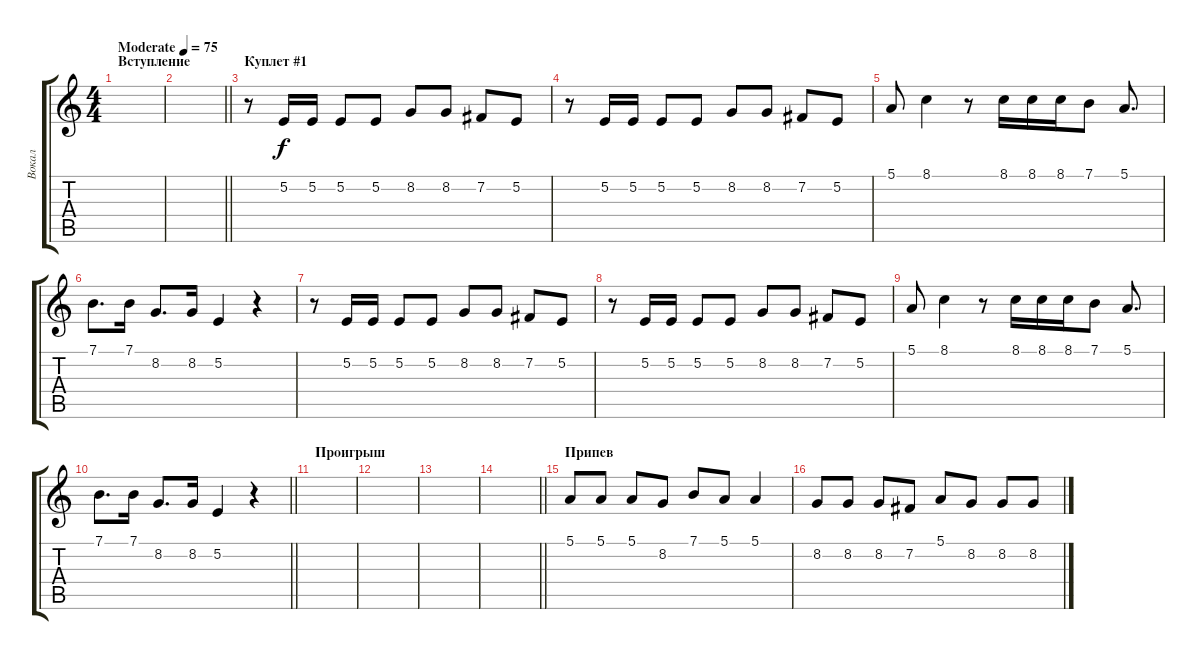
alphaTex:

\track ("Вокал" "Вокал") {instrument lead6voice}
\staff {score tabs}
\tuning (E4 B3 G3 D3 A2 E2) {hide}
\ts (4 4)
\section ("" "Вступление")
\tempo (75 "Moderate")
\clef g2
\ks c
|
\barLineRight lightlight
|
\section ("" "Куплет #1")
r.8 5.2.16 5.2.16 5.2.8 5.2.8 8.2.8 8.2.8 7.2.8 5.2.8 |
r.8 5.2.16 5.2.16 5.2.8 5.2.8 8.2.8 8.2.8 7.2.8 5.2.8 |
5.1.8 8.1.4 r.8 8.1.16 8.1.16 8.1.16 7.1.8 5.1.8{d} |
7.1.8{d} 7.1.16 8.2.8{d} 8.2.16 5.2.4 r.4 |
r.8 5.2.16 5.2.16 5.2.8 5.2.8 8.2.8 8.2.8 7.2.8 5.2.8 |
r.8 5.2.16 5.2.16 5.2.8 5.2.8 8.2.8 8.2.8 7.2.8 5.2.8 |
5.1.8 8.1.4 r.8 8.1.16 8.1.16 8.1.16 7.1.8 5.1.8{d} |
\barLineRight lightlight
7.1.8{d} 7.1.16 8.2.8{d} 8.2.16 5.2.4 r.4 |
\section ("" "Проигрыш")
|
|
|
\barLineRight lightlight
|
\section ("" "Припев")
5.1.8 5.1.8 5.1.8 8.2.8 7.1.8 5.1.8 5.1.4 |
8.2.8 8.2.8 8.2.8 7.2.8 5.1.8 8.2.8 8.2.8 8.2.8
